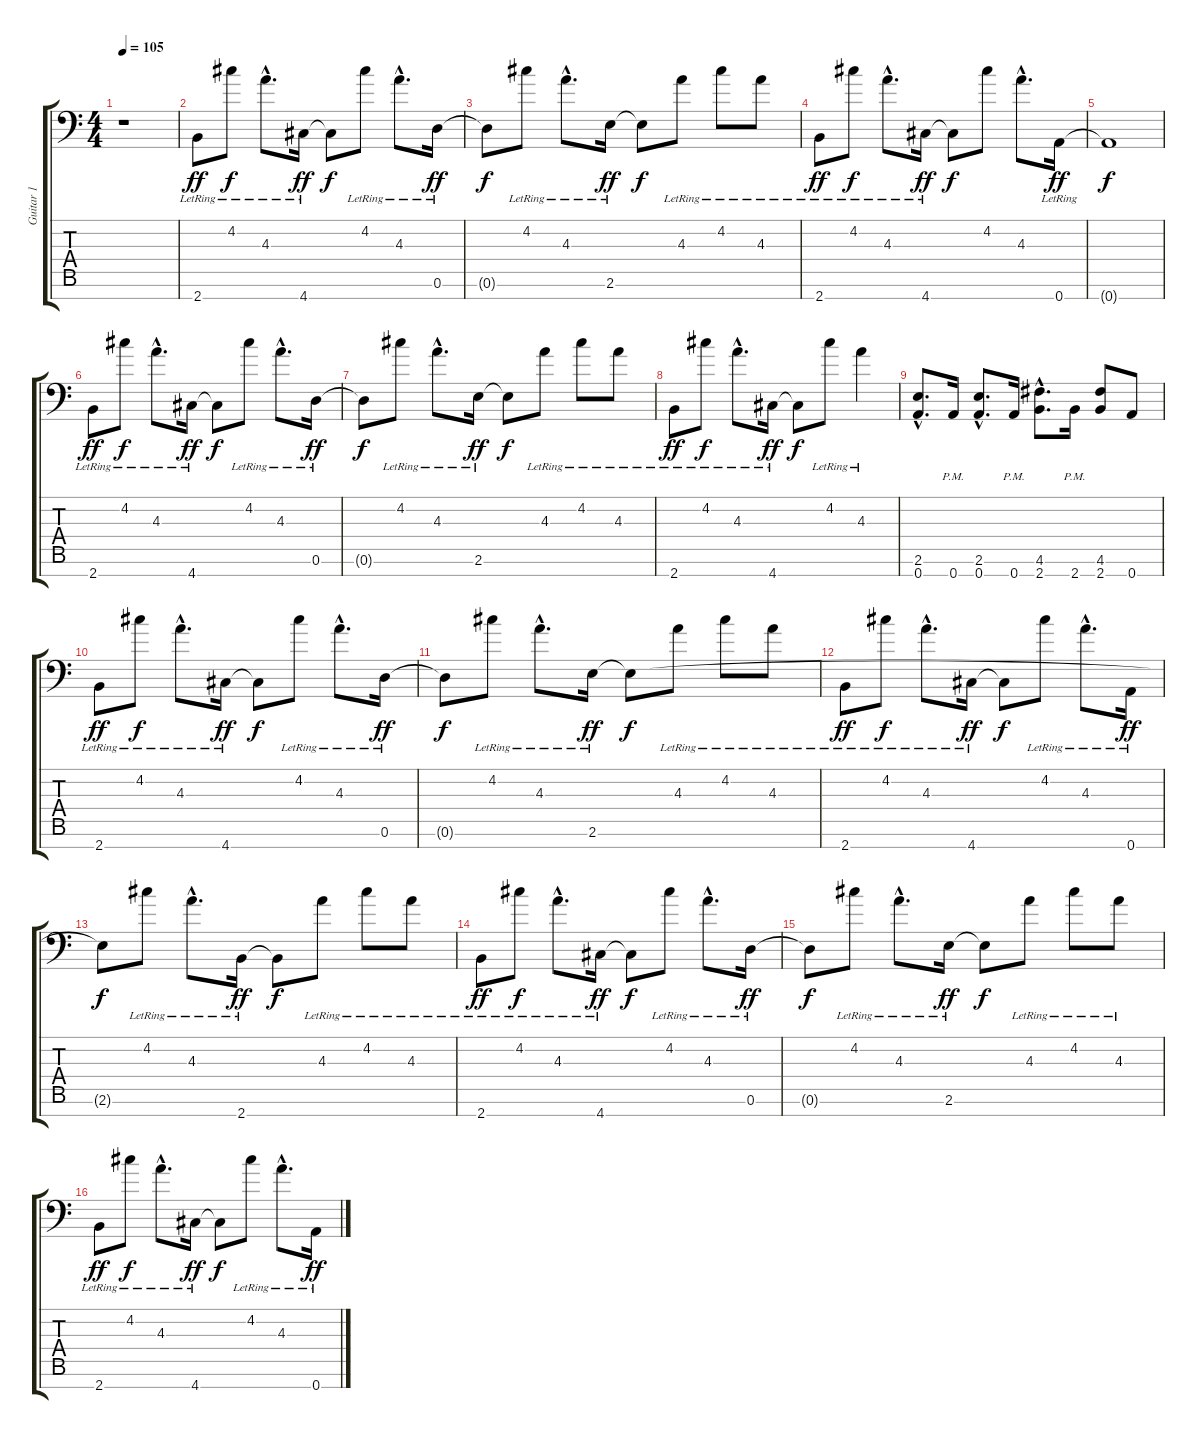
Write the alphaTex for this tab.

\track ("Guitar 1" "Guitar 1") {instrument distortionguitar}
\staff {score tabs}
\tuning (D4 A3 F3 C3 G2 D2 A1) {hide}
\ts (4 4)
\tempo 105
\clef f4
\ks aminor
r.1{dy ff instrument distortionguitar} |
2.7{lr}.8 4.2{lr}.8{dy f} 4.3{hac lr}.8{d} 4.7{lr}.16{dy ff} 4.7{t}.8{dy f} 4.2{lr}.8 4.3{hac lr}.8{d} 0.6{lr}.16{dy ff} |
0.6{t}.8{dy f} 4.2{lr}.8 4.3{hac lr}.8{d} 2.6{lr}.16{dy ff} 2.6{t}.8{dy f} 4.3{lr}.8 4.2{lr}.8 4.3{lr}.8 |
2.7{lr}.8{dy ff} 4.2{lr}.8{dy f} 4.3{hac lr}.8{d} 4.7{lr}.16{dy ff} 4.7{t}.8{dy f} 4.2.8 4.3{hac}.8{d} 0.7{lr}.16{dy ff} |
0.7{t}.1{dy f} |
2.7{lr}.8{dy ff} 4.2{lr}.8{dy f} 4.3{hac lr}.8{d} 4.7{lr}.16{dy ff} 4.7{t}.8{dy f} 4.2{lr}.8 4.3{hac lr}.8{d} 0.6{lr}.16{dy ff} |
0.6{t}.8{dy f} 4.2{lr}.8 4.3{hac lr}.8{d} 2.6{lr}.16{dy ff} 2.6{t}.8{dy f} 4.3{lr}.8 4.2{lr}.8 4.3{lr}.8 |
2.7{lr}.8{dy ff} 4.2{lr}.8{dy f} 4.3{hac lr}.8{d} 4.7{lr}.16{dy ff} 4.7{t}.8{dy f} 4.2{lr}.8 4.3{lr}.4 |
(2.6{hac} 0.7{hac}).8{d} 0.7{pm}.16 (2.6{hac} 0.7{hac}).8{d} 0.7{pm}.16 (4.6{hac} 2.7{hac}).8{d} 2.7{pm}.16 (4.6 2.7).8 0.7.8 |
2.7{lr}.8{dy ff} 4.2{lr}.8{dy f} 4.3{hac lr}.8{d} 4.7{lr}.16{dy ff} 4.7{t}.8{dy f} 4.2{lr}.8 4.3{hac lr}.8{d} 0.6{lr}.16{dy ff} |
0.6{t}.8{dy f} 4.2{lr}.8 4.3{hac lr}.8{d} 2.6{lr}.16{dy ff} 2.6{t}.8{dy f} 4.3{lr}.8 4.2{lr}.8 4.3{lr}.8 |
2.7{lr}.8{dy ff} 4.2{lr}.8{dy f} 4.3{hac lr}.8{d} 4.7{lr}.16{dy ff} 4.7{t}.8{dy f} 4.2{lr}.8 4.3{hac lr}.8{d} 0.7{lr}.16{dy ff} |
2.6{t}.8{dy f} 4.2{lr}.8 4.3{hac lr}.8{d} 2.7{lr}.16{dy ff} 2.7{t}.8{dy f} 4.3{lr}.8 4.2{lr}.8 4.3{lr}.8 |
2.7{lr}.8{dy ff} 4.2{lr}.8{dy f} 4.3{hac lr}.8{d} 4.7{lr}.16{dy ff} 4.7{t}.8{dy f} 4.2{lr}.8 4.3{hac lr}.8{d} 0.6{lr}.16{dy ff} |
0.6{t}.8{dy f} 4.2{lr}.8 4.3{hac lr}.8{d} 2.6{lr}.16{dy ff} 2.6{t}.8{dy f} 4.3{lr}.8 4.2{lr}.8 4.3{lr}.8 |
2.7{lr}.8{dy ff} 4.2{lr}.8{dy f} 4.3{hac lr}.8{d} 4.7{lr}.16{dy ff} 4.7{t}.8{dy f} 4.2{lr}.8 4.3{hac lr}.8{d} 0.7{lr}.16{dy ff}
